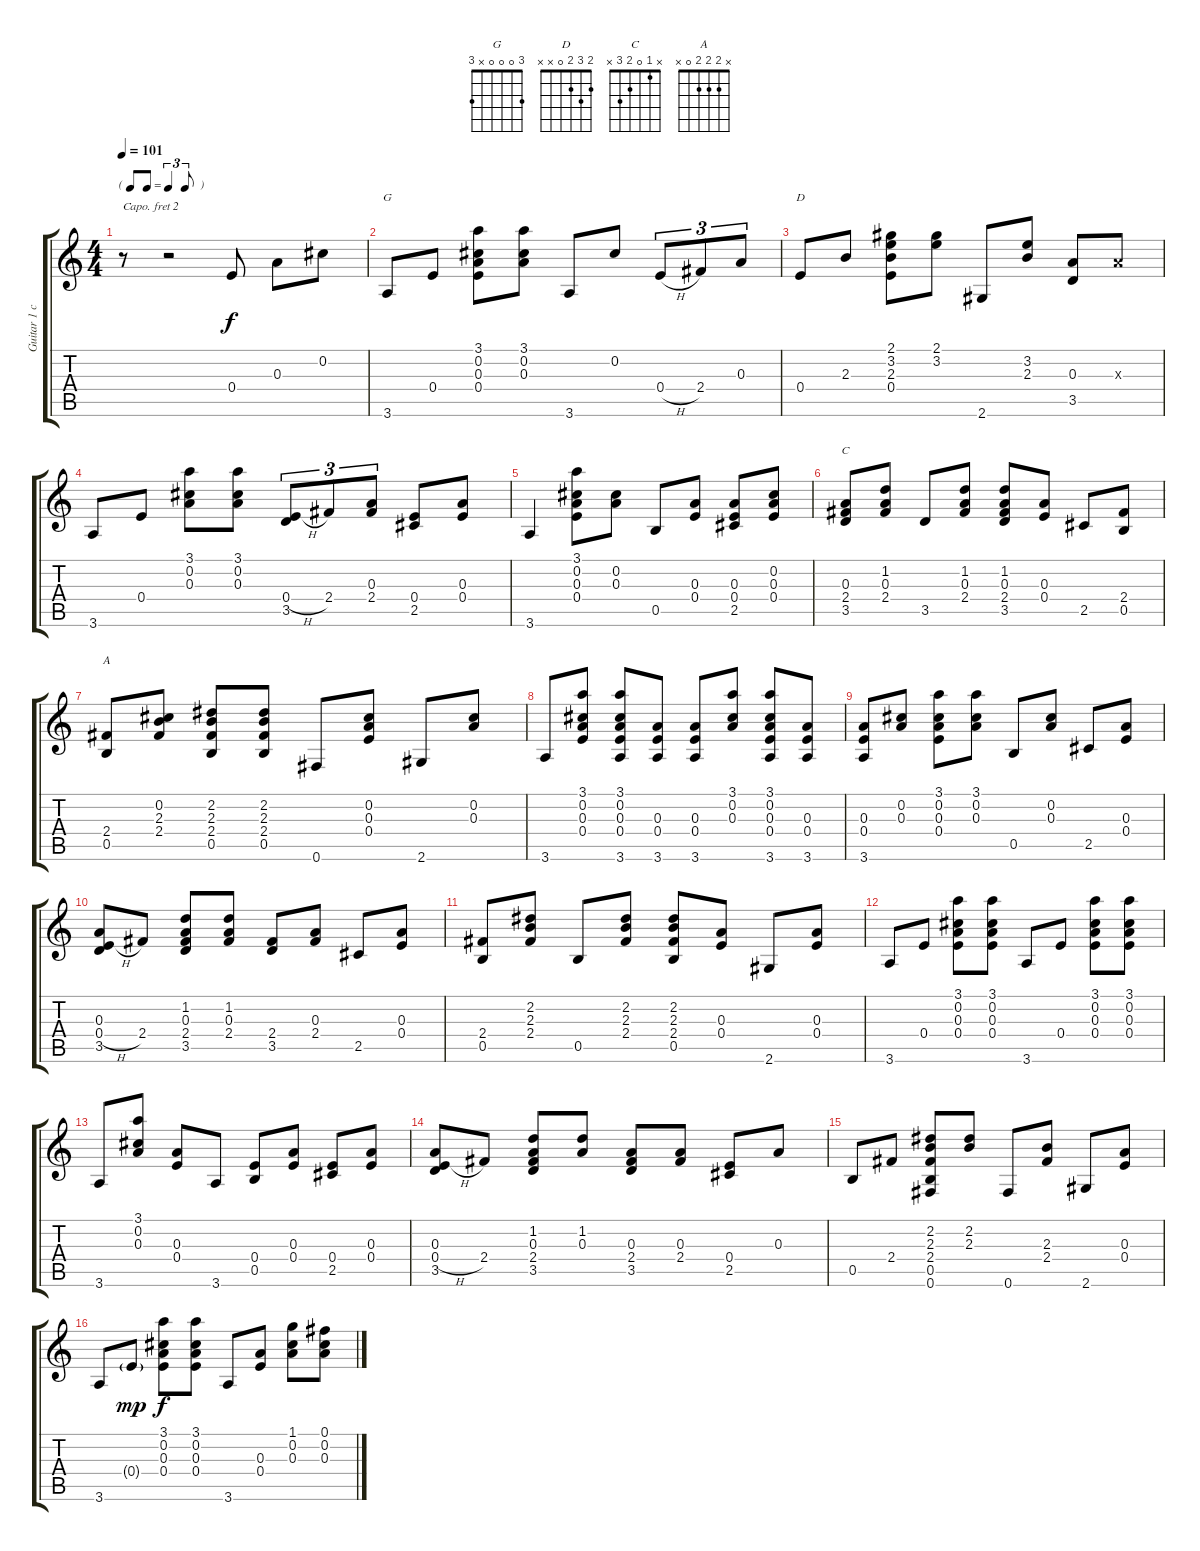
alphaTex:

\track ("Guitar 1 capo 2" "Guitar 1 c") {instrument acousticguitarsteel}
\staff {score tabs}
\capo 2
\tuning (E4 B3 G3 D3 A2 E2) {hide}
\chord ("G" 3 0 0 0 x 3)
\chord ("D" 2 3 2 0 x x)
\chord ("C" x 1 0 2 3 x)
\chord ("A" x 2 2 2 0 x)
\ts (4 4)
\tf triplet8th
\tempo 101
\clef g2
\ks c
r.8{dy f instrument acousticguitarsteel} r.2 0.4.8 0.3.8 0.2.8 |
3.6.8{ch "G"} 0.4.8 (3.1 0.2 0.3 0.4).8 (3.1 0.2 0.3).8 3.6.8 0.2.8 0.4{h}.8{tu (3 2)} 2.4.8{tu (3 2)} 0.3.8{tu (3 2)} |
0.4.8{ch "D"} 2.3.8 (2.1 3.2 2.3 0.4).8 (2.1 3.2).8 2.6.8 (3.2 2.3).8 (0.3 3.5).8 0.3{x}.8 |
3.6.8 0.4.8 (3.1 0.2 0.3).8 (3.1 0.2 0.3).8 (0.4{h} 3.5).8{tu (3 2)} 2.4.8{tu (3 2)} (0.3 2.4).8{tu (3 2)} (0.4 2.5).8 (0.3 0.4).8 |
3.6.4 (3.1 0.2 0.3 0.4).8 (0.2 0.3).8 0.5.8 (0.3 0.4).8 (0.3 0.4 2.5).8 (0.2 0.3 0.4).8 |
(0.3 2.4 3.5).8{ch "C"} (1.2 0.3 2.4).8 3.5.8 (1.2 0.3 2.4).8 (1.2 0.3 2.4 3.5).8 (0.3 0.4).8 2.5.8 (2.4 0.5).8 |
(2.4 0.5).8{ch "A"} (0.2 2.3 2.4).8 (2.2 2.3 2.4 0.5).8 (2.2 2.3 2.4 0.5).8 0.6.8 (0.2 0.3 0.4).8 2.6.8 (0.2 0.3).8 |
3.6.8 (3.1 0.2 0.3 0.4).8 (3.1 0.2 0.3 0.4 3.6).8 (0.3 0.4 3.6).8 (0.3 0.4 3.6).8 (3.1 0.2 0.3).8 (3.1 0.2 0.3 0.4 3.6).8 (0.3 0.4 3.6).8 |
(0.3 0.4 3.6).8 (0.2 0.3).8 (3.1 0.2 0.3 0.4).8 (3.1 0.2 0.3).8 0.5.8 (0.2 0.3).8 2.5.8 (0.3 0.4).8 |
(0.3 0.4{h} 3.5).8 2.4.8 (1.2 0.3 2.4 3.5).8 (1.2 0.3 2.4).8 (2.4 3.5).8 (0.3 2.4).8 2.5.8 (0.3 0.4).8 |
(2.4 0.5).8 (2.2 2.3 2.4).8 0.5.8 (2.2 2.3 2.4).8 (2.2 2.3 2.4 0.5).8 (0.3 0.4).8 2.6.8 (0.3 0.4).8 |
3.6.8 0.4.8 (3.1 0.2 0.3 0.4).8 (3.1 0.2 0.3 0.4).8 3.6.8 0.4.8 (3.1 0.2 0.3 0.4).8 (3.1 0.2 0.3 0.4).8 |
3.6.8 (3.1 0.2 0.3).8 (0.3 0.4).8 3.6.8 (0.4 0.5).8 (0.3 0.4).8 (0.4 2.5).8 (0.3 0.4).8 |
(0.3 0.4{h} 3.5).8 2.4.8 (1.2 0.3 2.4 3.5).8 (1.2 0.3).8 (0.3 2.4 3.5).8 (0.3 2.4).8 (0.4 2.5).8 0.3.8 |
0.5.8 2.4.8 (2.2 2.3 2.4 0.5 0.6).8 (2.2 2.3).8 0.6.8 (2.3 2.4).8 2.6.8 (0.3 0.4).8 |
3.6.8 0.4{g}.8{dy mp} (3.1 0.2 0.3 0.4).8{dy f} (3.1 0.2 0.3 0.4).8 3.6.8 (0.3 0.4).8 (1.1 0.2 0.3).8 (0.1 0.2 0.3).8
